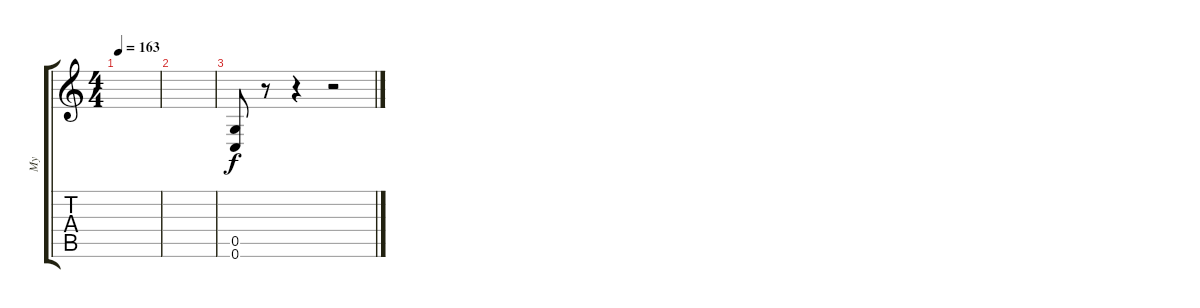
\track ("My" "My") {instrument distortionguitar}
\staff {score tabs}
\tuning (D4 A3 F3 C3 G2 C2) {hide}
\ts (4 4)
\tempo 163
\clef g2
\ks c
|
|
(0.5 0.6).8{dy f} r.8 r.4 r.2
